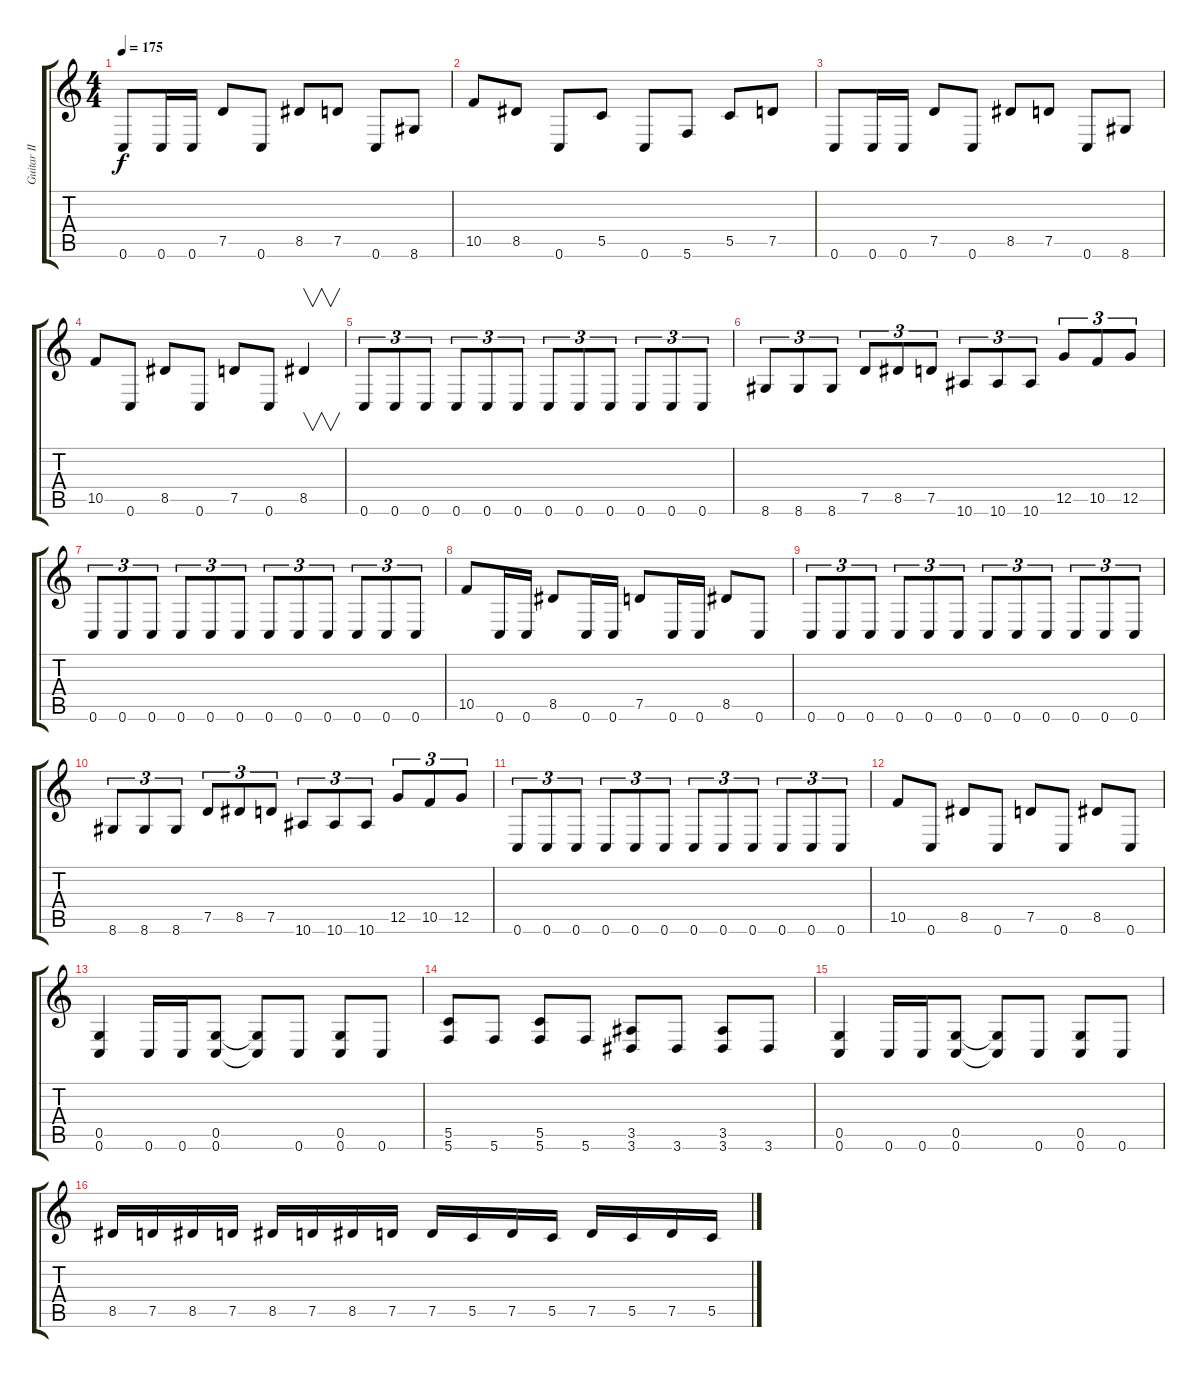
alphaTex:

\track ("Guitar II" "Guitar II") {instrument overdrivenguitar}
\staff {score tabs}
\tuning (D4 A3 F3 C3 G2 C2) {hide}
\ts (4 4)
\tempo 175
\clef g2
\ks c
0.6.8{dy f instrument overdrivenguitar} 0.6.16 0.6.16 7.5.8 0.6.8 8.5.8 7.5.8 0.6.8 8.6.8 |
10.5.8 8.5.8 0.6.8 5.5.8 0.6.8 5.6.8 5.5.8 7.5.8 |
0.6.8 0.6.16 0.6.16 7.5.8 0.6.8 8.5.8 7.5.8 0.6.8 8.6.8 |
10.5.8 0.6.8 8.5.8 0.6.8 7.5.8 0.6.8 8.5.4{v instrument guitarharmonics} |
0.6.8{tu (3 2) instrument overdrivenguitar} 0.6.8{tu (3 2)} 0.6.8{tu (3 2)} 0.6.8{tu (3 2)} 0.6.8{tu (3 2)} 0.6.8{tu (3 2)} 0.6.8{tu (3 2)} 0.6.8{tu (3 2)} 0.6.8{tu (3 2)} 0.6.8{tu (3 2)} 0.6.8{tu (3 2)} 0.6.8{tu (3 2)} |
8.6.8{tu (3 2)} 8.6.8{tu (3 2)} 8.6.8{tu (3 2)} 7.5.8{tu (3 2)} 8.5.8{tu (3 2)} 7.5.8{tu (3 2)} 10.6.8{tu (3 2)} 10.6.8{tu (3 2)} 10.6.8{tu (3 2)} 12.5.8{tu (3 2)} 10.5.8{tu (3 2)} 12.5.8{tu (3 2)} |
0.6.8{tu (3 2)} 0.6.8{tu (3 2)} 0.6.8{tu (3 2)} 0.6.8{tu (3 2)} 0.6.8{tu (3 2)} 0.6.8{tu (3 2)} 0.6.8{tu (3 2)} 0.6.8{tu (3 2)} 0.6.8{tu (3 2)} 0.6.8{tu (3 2)} 0.6.8{tu (3 2)} 0.6.8{tu (3 2)} |
10.5.8 0.6.16 0.6.16 8.5.8 0.6.16 0.6.16 7.5.8 0.6.16 0.6.16 8.5.8 0.6.8 |
0.6.8{tu (3 2)} 0.6.8{tu (3 2)} 0.6.8{tu (3 2)} 0.6.8{tu (3 2)} 0.6.8{tu (3 2)} 0.6.8{tu (3 2)} 0.6.8{tu (3 2)} 0.6.8{tu (3 2)} 0.6.8{tu (3 2)} 0.6.8{tu (3 2)} 0.6.8{tu (3 2)} 0.6.8{tu (3 2)} |
8.6.8{tu (3 2)} 8.6.8{tu (3 2)} 8.6.8{tu (3 2)} 7.5.8{tu (3 2)} 8.5.8{tu (3 2)} 7.5.8{tu (3 2)} 10.6.8{tu (3 2)} 10.6.8{tu (3 2)} 10.6.8{tu (3 2)} 12.5.8{tu (3 2)} 10.5.8{tu (3 2)} 12.5.8{tu (3 2)} |
0.6.8{tu (3 2)} 0.6.8{tu (3 2)} 0.6.8{tu (3 2)} 0.6.8{tu (3 2)} 0.6.8{tu (3 2)} 0.6.8{tu (3 2)} 0.6.8{tu (3 2)} 0.6.8{tu (3 2)} 0.6.8{tu (3 2)} 0.6.8{tu (3 2)} 0.6.8{tu (3 2)} 0.6.8{tu (3 2)} |
10.5.8 0.6.8 8.5.8 0.6.8 7.5.8 0.6.8 8.5.8 0.6.8 |
(0.5 0.6).4 0.6.16 0.6.16 (0.5 0.6).8 (0.5{t} 0.6{t}).8 0.6.8 (0.5 0.6).8 0.6.8 |
(5.5 5.6).8 5.6.8 (5.5 5.6).8 5.6.8 (3.5 3.6).8 3.6.8 (3.5 3.6).8 3.6.8 |
(0.5 0.6).4 0.6.16 0.6.16 (0.5 0.6).8 (0.5{t} 0.6{t}).8 0.6.8 (0.5 0.6).8 0.6.8 |
8.5.16 7.5.16 8.5.16 7.5.16 8.5.16 7.5.16 8.5.16 7.5.16 7.5.16 5.5.16 7.5.16 5.5.16 7.5.16 5.5.16 7.5.16 5.5.16
